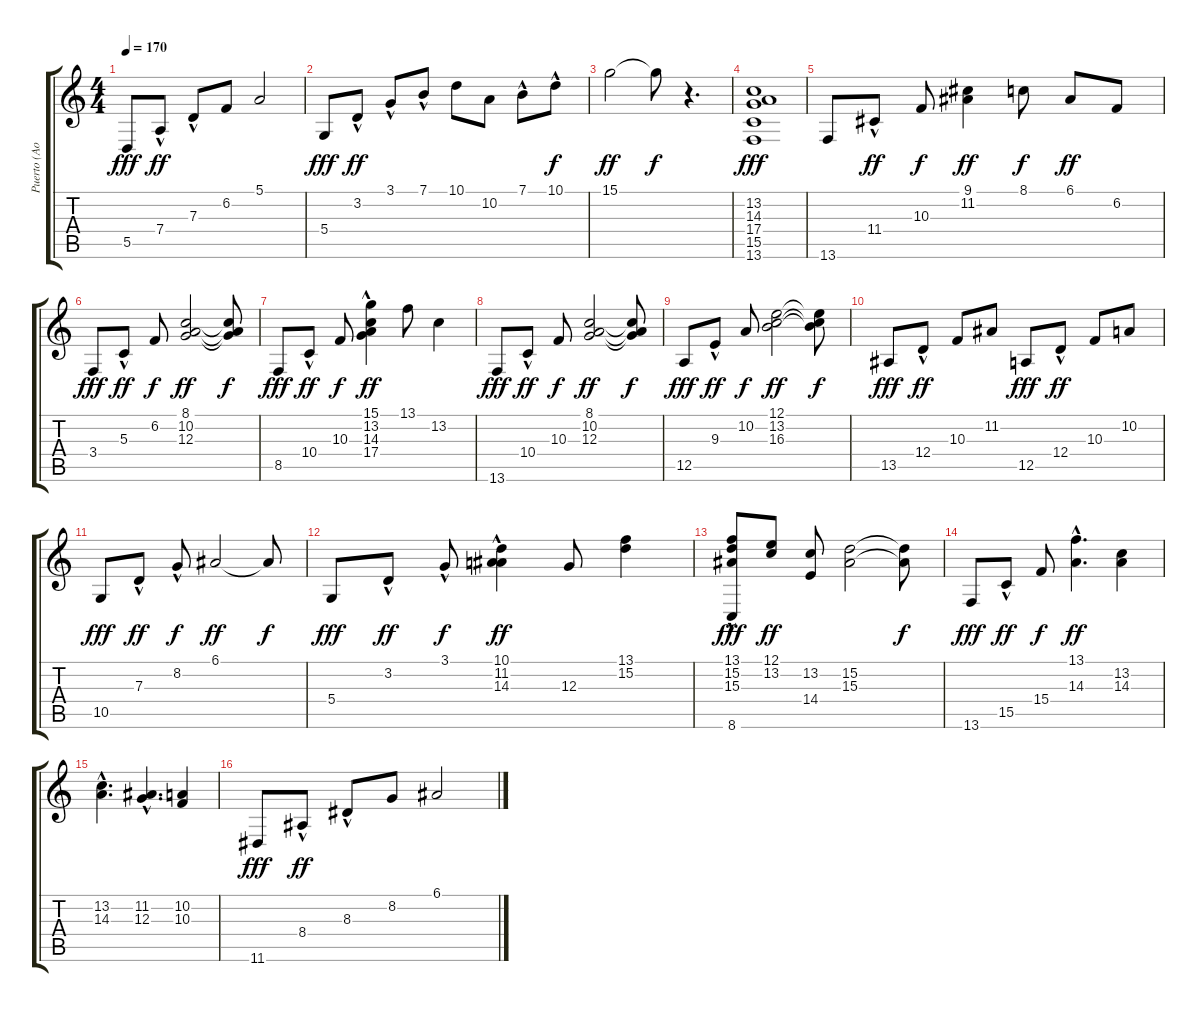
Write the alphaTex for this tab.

\track ("Puerto (Aoshi)" "Puerto (Ao") {instrument honkytonkpiano}
\staff {score tabs}
\tuning (E4 B3 G3 D3 A2 E2) {hide}
\ts (4 4)
\tempo 170
\clef g2
\ks c
5.5.8{dy fff} 7.4{hac}.8{dy ff} 7.3{hac}.8 6.2.8 5.1.2 |
5.4.8{dy fff} 3.2{hac}.8{dy ff} 3.1{hac}.8 7.1{hac}.8 10.1.8 10.2.8 7.1{hac}.8 10.1{hac}.8{dy f} |
15.1.2{dy ff} 15.1{t}.8{dy f} r.4{d} |
(13.2 14.3 17.4 15.5 13.6).1{dy fff} |
13.6.8 11.4{hac}.8{dy ff} 10.3.8{dy f} (9.1 11.2).4{dy ff} 8.1.8{dy f} 6.1.8{dy ff} 6.2.8 |
3.4.8{dy fff} 5.3{hac}.8{dy ff} 6.2.8{dy f} (8.1 10.2 12.3).2{dy ff} (8.1{t} 10.2{t} 12.3{t}).8{dy f} |
8.5.8{dy fff} 10.4{hac}.8{dy ff} 10.3.8{dy f} (15.1 13.2{hac} 14.3 17.4).4{dy ff} 13.1.8 13.2.4 |
13.6.8{dy fff} 10.4{hac}.8{dy ff} 10.3.8{dy f} (8.1 10.2 12.3).2{dy ff} (8.1{t} 10.2{t} 12.3{t}).8{dy f} |
12.5.8{dy fff} 9.3{hac}.8{dy ff} 10.2.8{dy f} (12.1 13.2 16.3).2{dy ff} (12.1{t} 13.2{t} 16.3{t}).8{dy f} |
13.5.8{dy fff} 12.4{hac}.8{dy ff} 10.3.8 11.2.8 12.5.8{dy fff} 12.4{hac}.8{dy ff} 10.3.8 10.2.8 |
10.5.8{dy fff} 7.3{hac}.8{dy ff} 8.2{hac}.8{dy f} 6.1.2{dy ff} 6.1{t}.8{dy f} |
5.4.8{dy fff} 3.2{hac}.8{dy ff} 3.1{hac}.8{dy f} (10.1{hac} 11.2 14.3).4{dy ff} 12.3.8 (13.1 15.2).4 |
(13.1 15.2 15.3{hac} 8.6).8{dy fff} (12.1 13.2).8{dy ff} (13.2 14.4).8 (15.2 15.3).2 (15.2{t} 15.3{t}).8{dy f} |
13.6.8{dy fff} 15.5{hac}.8{dy ff} 15.4.8{dy f} (13.1{hac} 14.3{hac}).4{d dy ff} (13.2 14.3).4 |
(13.2{hac} 14.3{hac}).4{d} (11.2{hac} 12.3{hac}).4{d} (10.2 10.3).4 |
11.6.8{dy fff} 8.4{hac}.8{dy ff} 8.3{hac}.8 8.2.8 6.1.2
